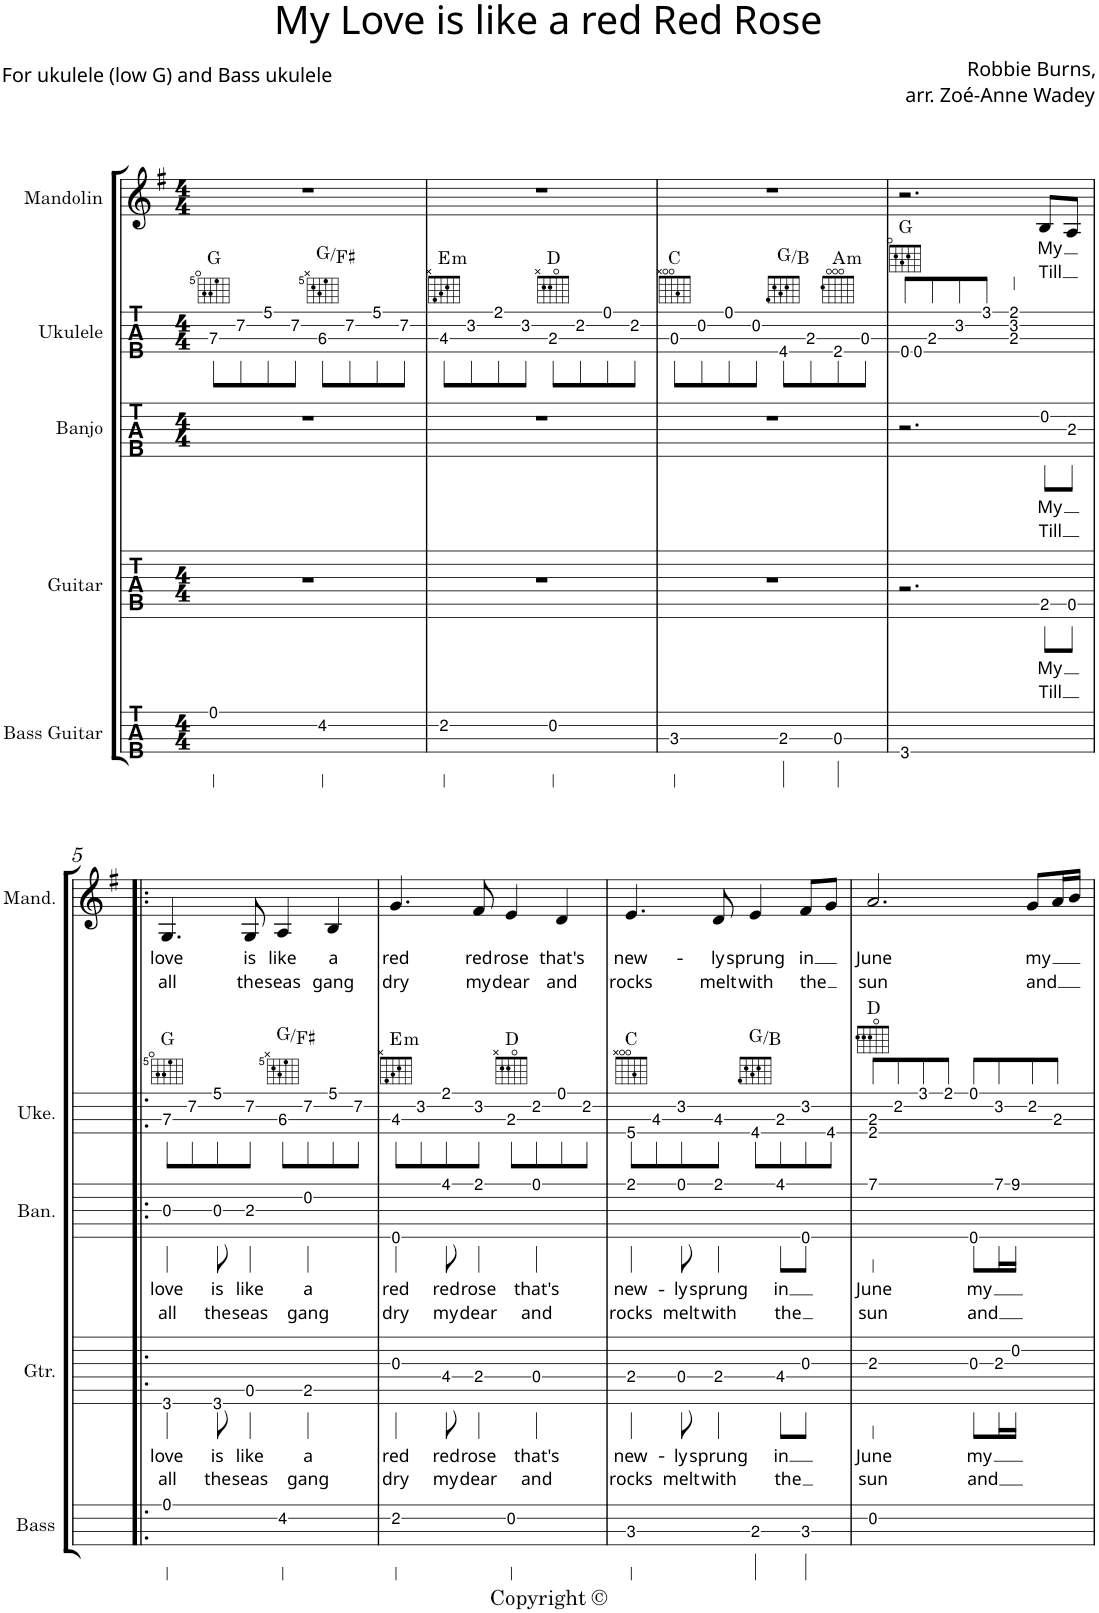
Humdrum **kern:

**kern	**kern	**text	**text	**kern	**text	**text	**kern	**harte	**kern	**text	**text
*part5	*part4	*part4	*part4	*part3	*part3	*part3	*part2	*part2	*part1	*part1	*part1
*staff5	*staff4	*staff4	*staff4	*staff3	*staff3	*staff3	*staff2	*	*staff1	*staff1	*staff1
*I"Bass Guitar	*I"Guitar	*	*	*I"Banjo	*	*	*I"Ukulele	*	*I"Mandolin	*	*
*I'Bass	*I'Gtr.	*	*	*I'Ban.	*	*	*I'Uke.	*	*I'Mand.	*	*
*stria4	*stria6	*	*	*stria5	*	*	*stria4	*	*	*	*
*	*	*	*	*	*	*	*	*	*clefG2	*	*
*	*	*	*	*Trd7c12	*	*	*	*	*	*	*
*k[f#]	*k[f#]	*	*	*k[f#]	*	*	*k[f#]	*	*k[f#]	*	*
*G:	*G:	*	*	*G:	*	*	*G:	*	*G:	*	*
*M4/4	*M4/4	*	*	*M4/4	*	*	*M4/4	*	*M4/4	*	*
=1	=1	=1	=1	=1	=1	=1	=1	=1	=1	=1	=1
2GG\	1r	.	.	1r	.	.	8g\L	G:maj	1r	.	.
.	.	.	.	.	.	.	8b\	.	.	.	.
.	.	.	.	.	.	.	8dd\	.	.	.	.
.	.	.	.	.	.	.	8b\J	.	.	.	.
2FF#\	.	.	.	.	.	.	8f#\L	G:maj/7	.	.	.
.	.	.	.	.	.	.	8b\	.	.	.	.
.	.	.	.	.	.	.	8dd\	.	.	.	.
.	.	.	.	.	.	.	8b\J	.	.	.	.
=2	=2	=2	=2	=2	=2	=2	=2	=2	=2	=2	=2
!	!	!	!	!	!	!	!	!LO:H:kt=m	!	!	!
2EE\	1r	.	.	1r	.	.	8e\L	E:min	1r	.	.
.	.	.	.	.	.	.	8g\	.	.	.	.
.	.	.	.	.	.	.	8b\	.	.	.	.
.	.	.	.	.	.	.	8g\J	.	.	.	.
2DD\	.	.	.	.	.	.	8d\L	D:maj	.	.	.
.	.	.	.	.	.	.	8f#\	.	.	.	.
.	.	.	.	.	.	.	8a\	.	.	.	.
.	.	.	.	.	.	.	8f#\J	.	.	.	.
=3	=3	=3	=3	=3	=3	=3	=3	=3	=3	=3	=3
2CC\	1r	.	.	1r	.	.	8c\L	C:maj	1r	.	.
.	.	.	.	.	.	.	8e\	.	.	.	.
.	.	.	.	.	.	.	8a\	.	.	.	.
.	.	.	.	.	.	.	8e\J	.	.	.	.
4BBB\	.	.	.	.	.	.	8B\L	G:maj/3	.	.	.
.	.	.	.	.	.	.	8d\	.	.	.	.
!	!	!	!	!	!	!	!	!LO:H:kt=m	!	!	!
4AAA\	.	.	.	.	.	.	8A\	A:min	.	.	.
.	.	.	.	.	.	.	8c\J	.	.	.	.
=4	=4	=4	=4	=4	=4	=4	=4	=4	=4	=4	=4
*	*	*	*	*	*	*	*^	*	*	*	*
1GGG	2.r	.	.	2.r	.	.	8G/L	1G	G:maj	2.r	.	.
.	.	.	.	.	.	.	8d/	.	.	.	.	.
.	.	.	.	.	.	.	8g/	.	.	.	.	.
.	.	.	.	.	.	.	8cc/J	.	.	.	.	.
.	.	.	.	.	.	.	2d/ 2g/ 2b/	.	.	.	.	.
!	!	!LO:LY:b	!LO:LY:b	!	!LO:LY:b	!LO:LY:b	!	!	!	!	!LO:LY:b	!LO:LY:b
.	8BB\L	My	Till	8B\L	My	Till	.	.	.	8B/L	My	Till
.	8AA\J	.	.	8A\J	.	.	.	.	.	8A/J	.	.
*	*	*	*	*	*	*	*v	*v	*	*	*	*
!!LO:LB:g=z
=5!|:	=5!|:	=5!|:	=5!|:	=5!|:	=5!|:	=5!|:	=5!|:	=5!|:	=5!|:	=5!|:	=5!|:
!	!	!LO:LY:b	!LO:LY:b	!	!LO:LY:b	!LO:LY:b	!	!	!	!LO:LY:b	!LO:LY:b
2GG\	4GG\	love	all	4G\	love	all	8g\L	G:maj	4.G/	love	all
.	.	.	.	.	.	.	8b\	.	.	.	.
!	!	!LO:LY:b	!LO:LY:b	!	!LO:LY:b	!LO:LY:b	!	!	!	!	!
.	8GG\	is	the	8G\	is	the	8dd\	.	.	.	.
!	!	!LO:LY:b	!LO:LY:b	!	!LO:LY:b	!LO:LY:b	!	!	!	!LO:LY:b	!LO:LY:b
.	4AA\	like	seas	4A\	like	seas	8b\J	.	8G/	is	the
!	!	!	!	!	!	!	!	!	!	!LO:LY:b	!LO:LY:b
2FF#\	.	.	.	.	.	.	8f#\L	G:maj/7	4A/	like	seas
!	!	!LO:LY:b	!LO:LY:b	!	!LO:LY:b	!LO:LY:b	!	!	!	!	!
.	4BB\	a	gang	4B\	a	gang	8b\	.	.	.	.
!	!	!	!	!	!	!	!	!	!	!LO:LY:b	!LO:LY:b
.	.	.	.	.	.	.	8dd\	.	4B/	a	gang
.	8ryy	.	.	8ryy	.	.	8b\J	.	.	.	.
=6	=6	=6	=6	=6	=6	=6	=6	=6	=6	=6	=6
!	!	!LO:LY:b	!LO:LY:b	!	!LO:LY:b	!LO:LY:b	!	!LO:H:kt=m	!	!LO:LY:b	!LO:LY:b
2EE\	4G\	red	dry	4g\	red	dry	8e\L	E:min	4.g/	red	dry
.	.	.	.	.	.	.	8g\	.	.	.	.
!	!	!LO:LY:b	!LO:LY:b	!	!LO:LY:b	!LO:LY:b	!	!	!	!	!
.	8F#\	red	my	8f#\	red	my	8b\	.	.	.	.
!	!	!LO:LY:b	!LO:LY:b	!	!LO:LY:b	!LO:LY:b	!	!	!	!LO:LY:b	!LO:LY:b
.	4E\	rose	dear	4e\	rose	dear	8g\J	.	8f#/	red	my
!	!	!	!	!	!	!	!	!	!	!LO:LY:b	!LO:LY:b
2DD\	.	.	.	.	.	.	8d\L	D:maj	4e/	rose	dear
!	!	!LO:LY:b	!LO:LY:b	!	!LO:LY:b	!LO:LY:b	!	!	!	!	!
.	4D\	that's	and	4d\	that's	and	8f#\	.	.	.	.
!	!	!	!	!	!	!	!	!	!	!LO:LY:b	!LO:LY:b
.	.	.	.	.	.	.	8a\	.	4d/	that's	and
.	8ryy	.	.	8ryy	.	.	8f#\J	.	.	.	.
=7	=7	=7	=7	=7	=7	=7	=7	=7	=7	=7	=7
!	!	!LO:LY:b	!LO:LY:b	!	!LO:LY:b	!LO:LY:b	!	!	!	!LO:LY:b	!LO:LY:b
2CC\	4E\	new-	rocks	4e\	new-	rocks	8c\L	C:maj	4.e/	new-	rocks
.	.	.	.	.	.	.	8e\	.	.	.	.
!	!	!LO:LY:b	!LO:LY:b	!	!LO:LY:b	!LO:LY:b	!	!	!	!	!
.	8D\	-ly	melt	8d\	-ly	melt	8g\	.	.	.	.
!	!	!LO:LY:b	!LO:LY:b	!	!LO:LY:b	!LO:LY:b	!	!	!	!LO:LY:b	!LO:LY:b
.	4E\	sprung	with	4e\	sprung	with	8e\J	.	8d/	-ly	melt
!	!	!	!	!	!	!	!	!	!	!LO:LY:b	!LO:LY:b
4BBB\	.	.	.	.	.	.	8B\L	G:maj/3	4e/	sprung	with
!	!	!LO:LY:b	!LO:LY:b	!	!LO:LY:b	!LO:LY:b	!	!	!	!	!
.	8F#\L	in	the	8f#\L	in	the	8d\	.	.	.	.
!	!	!	!	!	!	!	!	!	!	!LO:LY:b	!LO:LY:b
4CC\	8G\J	.	.	8g\J	.	.	8g\	.	8f#/L	in	the
.	8ryy	.	.	8ryy	.	.	8B\J	.	8g/J	.	.
=8	=8	=8	=8	=8	=8	=8	=8	=8	=8	=8	=8
!	!	!LO:LY:b	!LO:LY:b	!	!LO:LY:b	!LO:LY:b	!	!	!	!LO:LY:b	!LO:LY:b
*	*	*	*	*	*	*	*^	*	*	*	*
1DD	2A\	June	sun	2a\	June	sun	8d/L	1A	D:maj	2.a/	June	sun
.	.	.	.	.	.	.	8f#/	.	.	.	.	.
.	.	.	.	.	.	.	8cc/	.	.	.	.	.
.	.	.	.	.	.	.	8b/J	.	.	.	.	.
!	!	!LO:LY:b	!LO:LY:b	!	!LO:LY:b	!LO:LY:b	!	!	!	!	!	!
.	8G\L	my	and	8g\L	my	and	8a/L	.	.	.	.	.
.	16A\L	.	.	16a\L	.	.	8g/	.	.	.	.	.
.	16B\JJ	.	.	16b\JJ	.	.	.	.	.	.	.	.
!	!	!	!	!	!	!	!	!	!	!	!LO:LY:b	!LO:LY:b
.	4ryy	.	.	4ryy	.	.	8f#/	.	.	8g/L	my	and
.	.	.	.	.	.	.	8d/J	.	.	16a/L	.	.
.	.	.	.	.	.	.	.	.	.	16b/JJ	.	.
*	*	*	*	*	*	*	*v	*v	*	*	*	*
=	=	=	=	=	=	=	=	=	=	=	=
*-	*-	*-	*-	*-	*-	*-	*-	*-	*-	*-	*-
